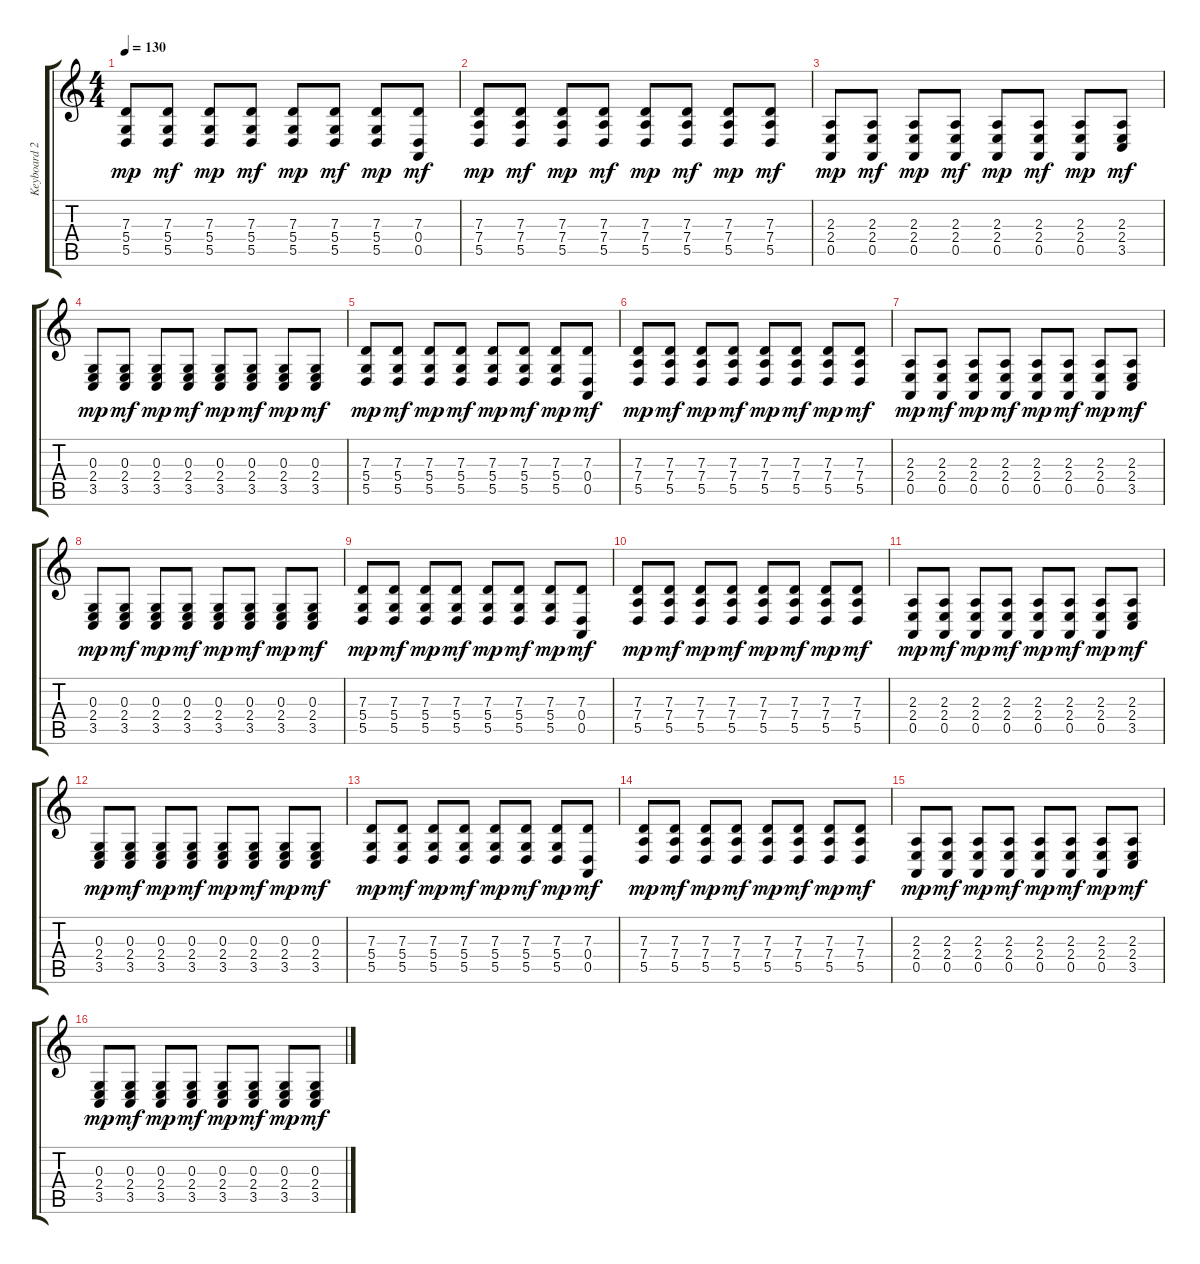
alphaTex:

\track ("Keyboard 2" "Keyboard 2") {instrument lead1square}
\staff {score tabs}
\tuning (E4 B3 G3 D3 A2 E2) {hide}
\ts (4 4)
\tempo 130
\clef g2
\ks c
(7.3 5.4 5.5).8{dy mp} (7.3 5.4 5.5).8{dy mf} (7.3 5.4 5.5).8{dy mp} (7.3 5.4 5.5).8{dy mf} (7.3 5.4 5.5).8{dy mp} (7.3 5.4 5.5).8{dy mf} (7.3 5.4 5.5).8{dy mp} (7.3 0.4 0.5).8{dy mf} |
(7.3 7.4 5.5).8{dy mp} (7.3 7.4 5.5).8{dy mf} (7.3 7.4 5.5).8{dy mp} (7.3 7.4 5.5).8{dy mf} (7.3 7.4 5.5).8{dy mp} (7.3 7.4 5.5).8{dy mf} (7.3 7.4 5.5).8{dy mp} (7.3 7.4 5.5).8{dy mf} |
(2.3 2.4 0.5).8{dy mp} (2.3 2.4 0.5).8{dy mf} (2.3 2.4 0.5).8{dy mp} (2.3 2.4 0.5).8{dy mf} (2.3 2.4 0.5).8{dy mp} (2.3 2.4 0.5).8{dy mf} (2.3 2.4 0.5).8{dy mp} (2.3 2.4 3.5).8{dy mf} |
(0.3 2.4 3.5).8{dy mp} (0.3 2.4 3.5).8{dy mf} (0.3 2.4 3.5).8{dy mp} (0.3 2.4 3.5).8{dy mf} (0.3 2.4 3.5).8{dy mp} (0.3 2.4 3.5).8{dy mf} (0.3 2.4 3.5).8{dy mp} (0.3 2.4 3.5).8{dy mf} |
(7.3 5.4 5.5).8{dy mp} (7.3 5.4 5.5).8{dy mf} (7.3 5.4 5.5).8{dy mp} (7.3 5.4 5.5).8{dy mf} (7.3 5.4 5.5).8{dy mp} (7.3 5.4 5.5).8{dy mf} (7.3 5.4 5.5).8{dy mp} (7.3 0.4 0.5).8{dy mf} |
(7.3 7.4 5.5).8{dy mp} (7.3 7.4 5.5).8{dy mf} (7.3 7.4 5.5).8{dy mp} (7.3 7.4 5.5).8{dy mf} (7.3 7.4 5.5).8{dy mp} (7.3 7.4 5.5).8{dy mf} (7.3 7.4 5.5).8{dy mp} (7.3 7.4 5.5).8{dy mf} |
(2.3 2.4 0.5).8{dy mp} (2.3 2.4 0.5).8{dy mf} (2.3 2.4 0.5).8{dy mp} (2.3 2.4 0.5).8{dy mf} (2.3 2.4 0.5).8{dy mp} (2.3 2.4 0.5).8{dy mf} (2.3 2.4 0.5).8{dy mp} (2.3 2.4 3.5).8{dy mf} |
(0.3 2.4 3.5).8{dy mp} (0.3 2.4 3.5).8{dy mf} (0.3 2.4 3.5).8{dy mp} (0.3 2.4 3.5).8{dy mf} (0.3 2.4 3.5).8{dy mp} (0.3 2.4 3.5).8{dy mf} (0.3 2.4 3.5).8{dy mp} (0.3 2.4 3.5).8{dy mf} |
(7.3 5.4 5.5).8{dy mp} (7.3 5.4 5.5).8{dy mf} (7.3 5.4 5.5).8{dy mp} (7.3 5.4 5.5).8{dy mf} (7.3 5.4 5.5).8{dy mp} (7.3 5.4 5.5).8{dy mf} (7.3 5.4 5.5).8{dy mp} (7.3 0.4 0.5).8{dy mf} |
(7.3 7.4 5.5).8{dy mp} (7.3 7.4 5.5).8{dy mf} (7.3 7.4 5.5).8{dy mp} (7.3 7.4 5.5).8{dy mf} (7.3 7.4 5.5).8{dy mp} (7.3 7.4 5.5).8{dy mf} (7.3 7.4 5.5).8{dy mp} (7.3 7.4 5.5).8{dy mf} |
(2.3 2.4 0.5).8{dy mp} (2.3 2.4 0.5).8{dy mf} (2.3 2.4 0.5).8{dy mp} (2.3 2.4 0.5).8{dy mf} (2.3 2.4 0.5).8{dy mp} (2.3 2.4 0.5).8{dy mf} (2.3 2.4 0.5).8{dy mp} (2.3 2.4 3.5).8{dy mf} |
(0.3 2.4 3.5).8{dy mp} (0.3 2.4 3.5).8{dy mf} (0.3 2.4 3.5).8{dy mp} (0.3 2.4 3.5).8{dy mf} (0.3 2.4 3.5).8{dy mp} (0.3 2.4 3.5).8{dy mf} (0.3 2.4 3.5).8{dy mp} (0.3 2.4 3.5).8{dy mf} |
(7.3 5.4 5.5).8{dy mp} (7.3 5.4 5.5).8{dy mf} (7.3 5.4 5.5).8{dy mp} (7.3 5.4 5.5).8{dy mf} (7.3 5.4 5.5).8{dy mp} (7.3 5.4 5.5).8{dy mf} (7.3 5.4 5.5).8{dy mp} (7.3 0.4 0.5).8{dy mf} |
(7.3 7.4 5.5).8{dy mp} (7.3 7.4 5.5).8{dy mf} (7.3 7.4 5.5).8{dy mp} (7.3 7.4 5.5).8{dy mf} (7.3 7.4 5.5).8{dy mp} (7.3 7.4 5.5).8{dy mf} (7.3 7.4 5.5).8{dy mp} (7.3 7.4 5.5).8{dy mf} |
(2.3 2.4 0.5).8{dy mp} (2.3 2.4 0.5).8{dy mf} (2.3 2.4 0.5).8{dy mp} (2.3 2.4 0.5).8{dy mf} (2.3 2.4 0.5).8{dy mp} (2.3 2.4 0.5).8{dy mf} (2.3 2.4 0.5).8{dy mp} (2.3 2.4 3.5).8{dy mf} |
(0.3 2.4 3.5).8{dy mp} (0.3 2.4 3.5).8{dy mf} (0.3 2.4 3.5).8{dy mp} (0.3 2.4 3.5).8{dy mf} (0.3 2.4 3.5).8{dy mp} (0.3 2.4 3.5).8{dy mf} (0.3 2.4 3.5).8{dy mp} (0.3 2.4 3.5).8{dy mf}
